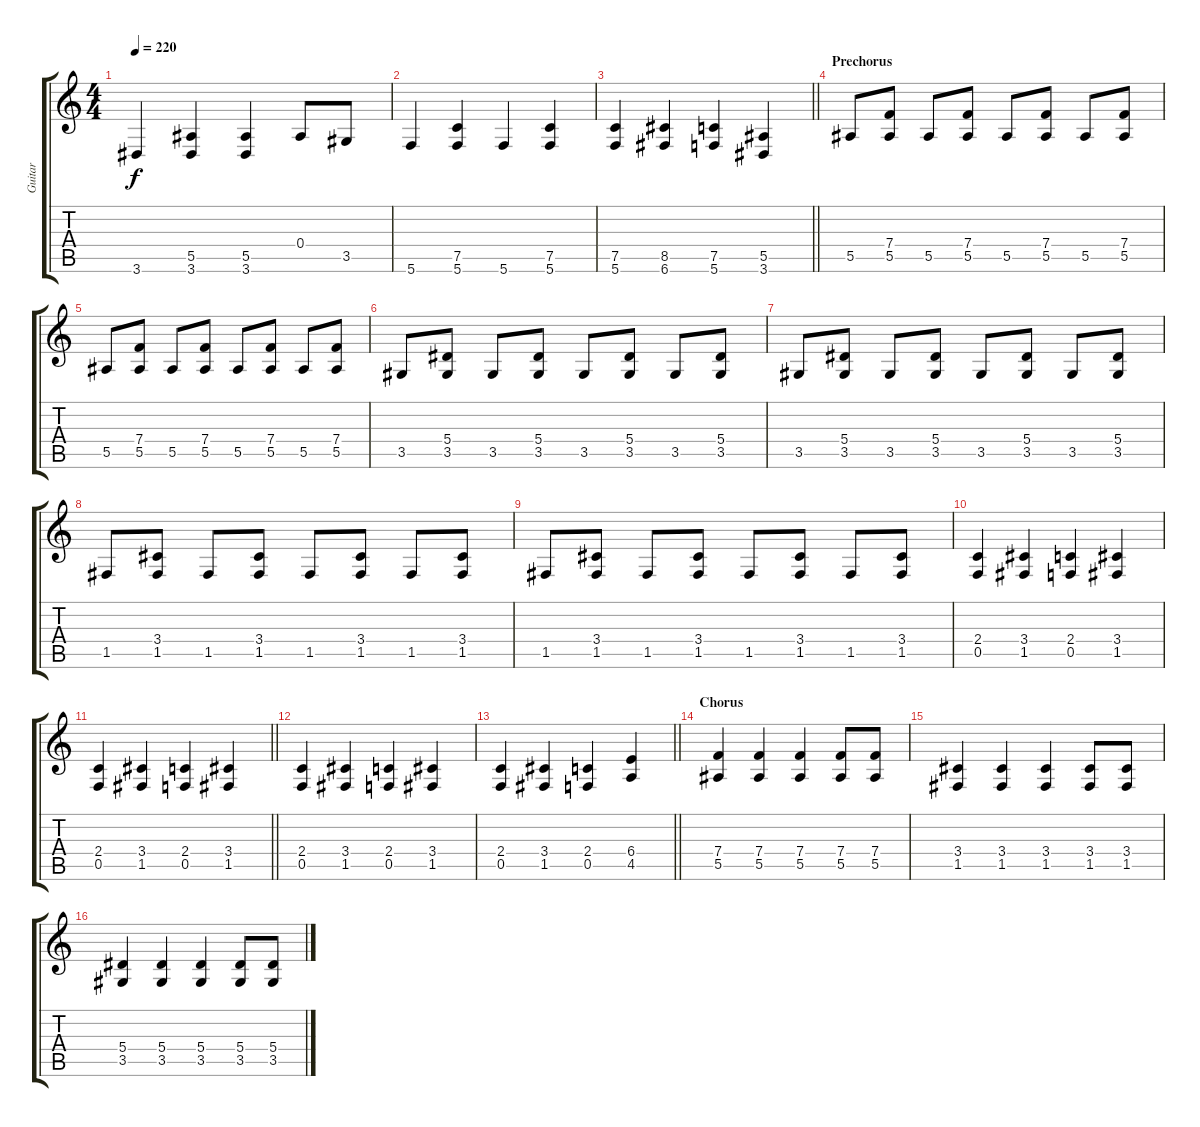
\track ("Guitar" "Guitar") {instrument distortionguitar}
\staff {score tabs}
\tuning (C4 G3 Eb3 Bb2 F2 C2) {hide}
\ts (4 4)
\tempo 220
\clef g2
\ks c
3.6.4{dy f} (5.5 3.6).4 (5.5 3.6).4 0.4.8 3.5.8 |
5.6.4 (7.5 5.6).4 5.6.4 (7.5 5.6).4 |
\barLineRight lightlight
(7.5 5.6).4 (8.5 6.6).4 (7.5 5.6).4 (5.5 3.6).4 |
\section ("" "Prechorus")
5.5.8 (7.4 5.5).8 5.5.8 (7.4 5.5).8 5.5.8 (7.4 5.5).8 5.5.8 (7.4 5.5).8 |
5.5.8 (7.4 5.5).8 5.5.8 (7.4 5.5).8 5.5.8 (7.4 5.5).8 5.5.8 (7.4 5.5).8 |
3.5.8 (5.4 3.5).8 3.5.8 (5.4 3.5).8 3.5.8 (5.4 3.5).8 3.5.8 (5.4 3.5).8 |
3.5.8 (5.4 3.5).8 3.5.8 (5.4 3.5).8 3.5.8 (5.4 3.5).8 3.5.8 (5.4 3.5).8 |
1.5.8 (3.4 1.5).8 1.5.8 (3.4 1.5).8 1.5.8 (3.4 1.5).8 1.5.8 (3.4 1.5).8 |
1.5.8 (3.4 1.5).8 1.5.8 (3.4 1.5).8 1.5.8 (3.4 1.5).8 1.5.8 (3.4 1.5).8 |
(2.4 0.5).4 (3.4 1.5).4 (2.4 0.5).4 (3.4 1.5).4 |
\barLineRight lightlight
(2.4 0.5).4 (3.4 1.5).4 (2.4 0.5).4 (3.4 1.5).4 |
(2.4 0.5).4 (3.4 1.5).4 (2.4 0.5).4 (3.4 1.5).4 |
\barLineRight lightlight
(2.4 0.5).4 (3.4 1.5).4 (2.4 0.5).4 (6.4 4.5).4 |
\section ("" "Chorus")
(7.4 5.5).4 (7.4 5.5).4 (7.4 5.5).4 (7.4 5.5).8 (7.4 5.5).8 |
(3.4 1.5).4 (3.4 1.5).4 (3.4 1.5).4 (3.4 1.5).8 (3.4 1.5).8 |
(5.4 3.5).4 (5.4 3.5).4 (5.4 3.5).4 (5.4 3.5).8 (5.4 3.5).8
